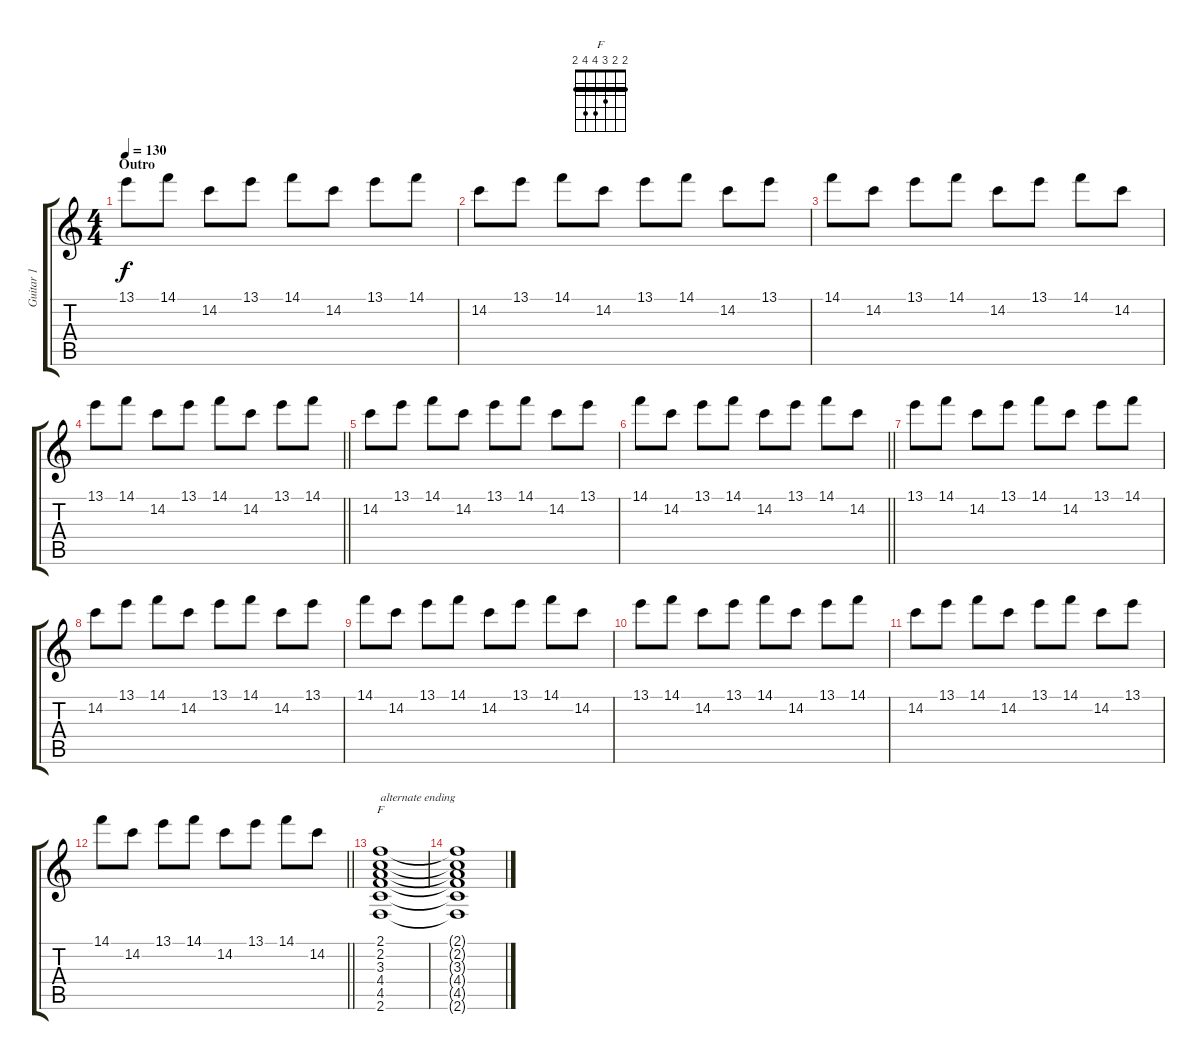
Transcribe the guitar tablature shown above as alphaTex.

\track ("Guitar 1" "Guitar 1") {instrument acousticguitarsteel}
\staff {score tabs}
\tuning (Eb4 Bb3 Gb3 Db3 Ab2 Eb2) {hide}
\chord ("F" 2 2 3 4 4 2) {barre 2}
\ts (4 4)
\section ("" "Outro")
\tempo 130
\clef g2
\ks c
13.1.8{dy f} 14.1.8 14.2.8 13.1.8 14.1.8 14.2.8 13.1.8 14.1.8 |
14.2.8 13.1.8 14.1.8 14.2.8 13.1.8 14.1.8 14.2.8 13.1.8 |
14.1.8 14.2.8 13.1.8 14.1.8 14.2.8 13.1.8 14.1.8 14.2.8 |
\barLineRight lightlight
13.1.8 14.1.8 14.2.8 13.1.8 14.1.8 14.2.8 13.1.8 14.1.8 |
14.2.8 13.1.8 14.1.8 14.2.8 13.1.8 14.1.8 14.2.8 13.1.8 |
\barLineRight lightlight
14.1.8 14.2.8 13.1.8 14.1.8 14.2.8 13.1.8 14.1.8 14.2.8 |
13.1.8 14.1.8 14.2.8 13.1.8 14.1.8 14.2.8 13.1.8 14.1.8 |
14.2.8 13.1.8 14.1.8 14.2.8 13.1.8 14.1.8 14.2.8 13.1.8 |
14.1.8 14.2.8 13.1.8 14.1.8 14.2.8 13.1.8 14.1.8 14.2.8 |
13.1.8 14.1.8 14.2.8 13.1.8 14.1.8 14.2.8 13.1.8 14.1.8 |
14.2.8 13.1.8 14.1.8 14.2.8 13.1.8 14.1.8 14.2.8 13.1.8 |
\barLineRight lightlight
14.1.8 14.2.8 13.1.8 14.1.8 14.2.8 13.1.8 14.1.8 14.2.8 |
(2.1 2.2 3.3 4.4 4.5 2.6).1{ch "F" txt "alternate ending"} |
(2.1{t} 2.2{t} 3.3{t} 4.4{t} 4.5{t} 2.6{t}).1
